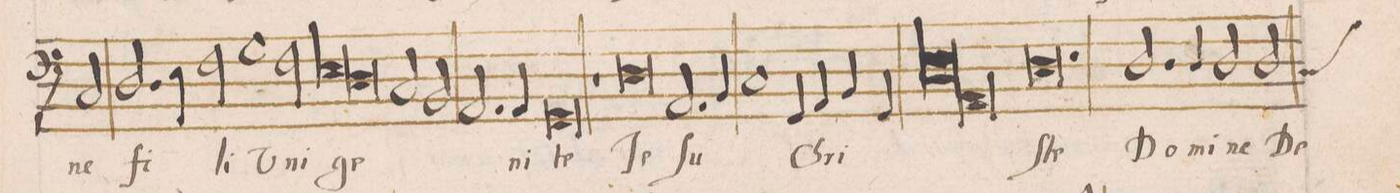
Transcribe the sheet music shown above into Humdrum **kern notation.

**kern	**text
*I"BASVS	*
*clefF4	*
*k[]	*
*met(C|)	*
*M2/1	*
2C/	-ne
=40-	=40-
2.D/	fi-
4E\	.
2F\	-li
1G\	u-
=41-	=41-
2F\	-ni-
*lig	*
1E	-ge-
=42-	=42-
1D	.
*Xlig	*
2C/	.
2BB/	.
=43-	=43-
2.AA/	.
4AA/	-ni-
0GG	-te
=44-	=44-
1r	.
=45-	=45-
0D	Je-
=46-	=46-
2.AA/	-ſu
4BB/	.
1C	.
=47-	=47-
4GG/	Chri-
4AA/	.
4BB/	.
4GG/	.
*lig	*
1D	.
=48-	=48-
1AA	.
*Xlig	*
0.D	-ſte
=49-	=49-
=50-	=50-
2.D/	Do-
4D/	-mi-
2D/	-ne
2D/	De-
*custos:C	*
=51-	=51-
*-	*-
